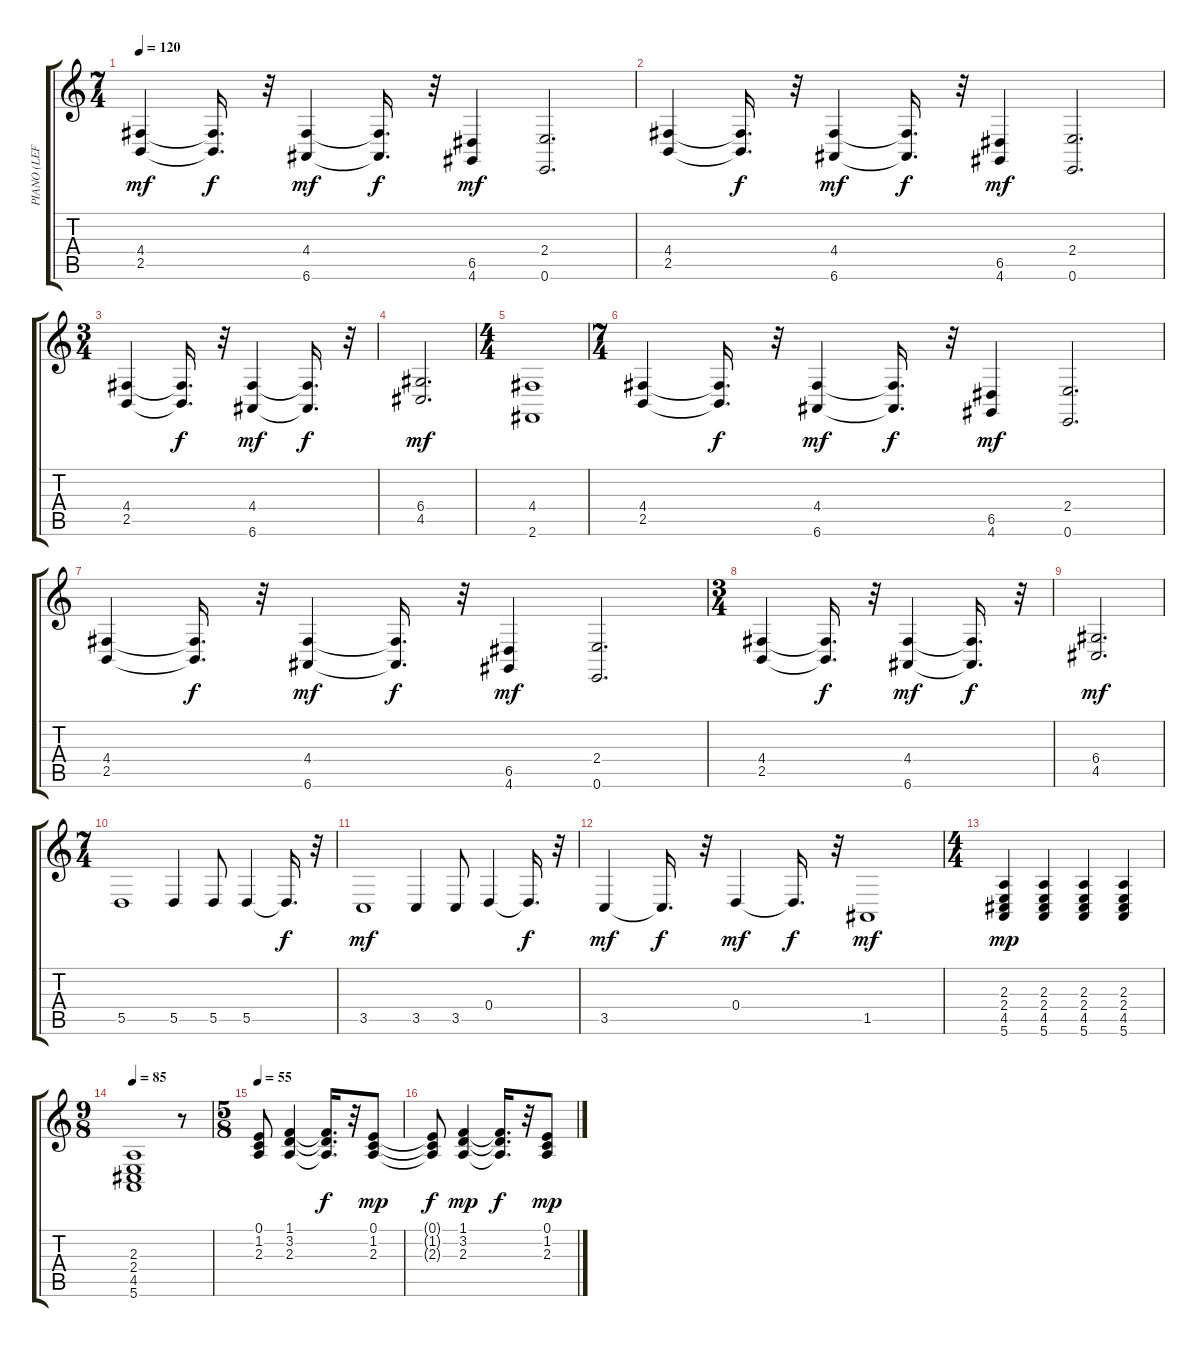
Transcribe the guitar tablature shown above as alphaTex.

\track ("PIANO (LEFT )    " "PIANO (LEF") {instrument acousticgrandpiano}
\staff {score tabs}
\tuning (E4 B3 G3 D3 A2 E2) {hide}
\ts (7 4)
\tempo 120
\clef g2
\ks c
(4.4 2.5).4{dy mf} (4.4{t} 2.5{t}).16{d dy f} r.32 (4.4 6.6).4{dy mf} (4.4{t} 6.6{t}).16{d dy f} r.32 (6.5 4.6).4{dy mf} (2.4 0.6).2{d} |
(4.4 2.5).4 (4.4{t} 2.5{t}).16{d dy f} r.32 (4.4 6.6).4{dy mf} (4.4{t} 6.6{t}).16{d dy f} r.32 (6.5 4.6).4{dy mf} (2.4 0.6).2{d} |
\ts (3 4)
(4.4 2.5).4 (4.4{t} 2.5{t}).16{d dy f} r.32 (4.4 6.6).4{dy mf} (4.4{t} 6.6{t}).16{d dy f} r.32 |
(6.4 4.5).2{d dy mf} |
\ts (4 4)
(4.4 2.6).1 |
\ts (7 4)
(4.4 2.5).4 (4.4{t} 2.5{t}).16{d dy f} r.32 (4.4 6.6).4{dy mf} (4.4{t} 6.6{t}).16{d dy f} r.32 (6.5 4.6).4{dy mf} (2.4 0.6).2{d} |
(4.4 2.5).4 (4.4{t} 2.5{t}).16{d dy f} r.32 (4.4 6.6).4{dy mf} (4.4{t} 6.6{t}).16{d dy f} r.32 (6.5 4.6).4{dy mf} (2.4 0.6).2{d} |
\ts (3 4)
(4.4 2.5).4 (4.4{t} 2.5{t}).16{d dy f} r.32 (4.4 6.6).4{dy mf} (4.4{t} 6.6{t}).16{d dy f} r.32 |
(6.4 4.5).2{d dy mf} |
\ts (7 4)
5.5.1 5.5.4 5.5.8 5.5.4 5.5{t}.16{d dy f} r.32 |
3.5.1{dy mf} 3.5.4 3.5.8 0.4.4 0.4{t}.16{d dy f} r.32 |
3.5.4{dy mf} 3.5{t}.16{d dy f} r.32 0.4.4{dy mf} 0.4{t}.16{d dy f} r.32 1.5.1{dy mf} |
\ts (4 4)
(2.3 2.4 4.5 5.6).4{dy mp} (2.3 2.4 4.5 5.6).4 (2.3 2.4 4.5 5.6).4 (2.3 2.4 4.5 5.6).4 |
\ts (9 8)
\tempo 85
(2.3 2.4 4.5 5.6).1 r.8 |
\ts (5 8)
\tempo 55
(0.1 1.2 2.3).8 (1.1 3.2 2.3).4 (1.1{t} 3.2{t} 2.3{t}).16{d dy f} r.32 (0.1 1.2 2.3).8{dy mp} |
(0.1{t} 1.2{t} 2.3{t}).8{dy f} (1.1 3.2 2.3).4{dy mp} (1.1{t} 3.2{t} 2.3{t}).16{d dy f} r.32 (0.1 1.2 2.3).8{dy mp}
